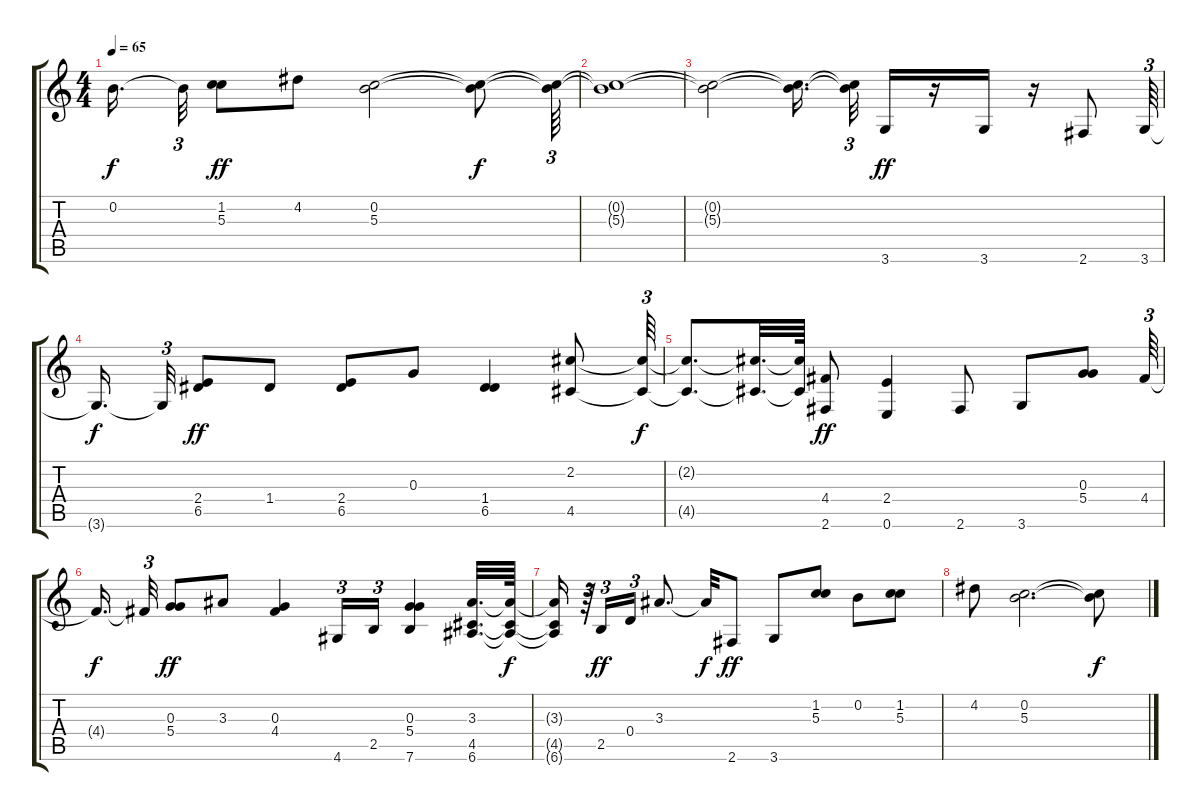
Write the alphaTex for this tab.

\track "" {instrument distortionguitar}
\staff {score tabs}
\tuning (E4 B3 G3 D3 A2 E2) {hide}
\ts (4 4)
\tempo 65
\clef g2
\ks c
0.2{t}.16{d dy f beam splitsecondary} 0.2{t}.32{tu (3 2)} (1.2 5.3).8{dy ff} 4.2.8 (0.2 5.3).2 (0.2{t} 5.3{t}).8{dy f} (0.2{t} 5.3{t}).64{tu (3 2)} |
(0.2{t} 5.3{t}).1 |
(0.2{t} 5.3{t}).2 (0.2{t} 5.3{t}).16{d beam splitsecondary} (0.2{t} 5.3{t}).32{tu (3 2)} 3.6.16{dy ff} r.16 3.6.16 r.16 2.6.8 3.6.64{tu (3 2)} |
3.6{t}.16{d dy f beam splitsecondary} 3.6{t}.32{tu (3 2)} (2.4 6.5).8{dy ff} 1.4.8 (2.4 6.5).8 0.3.8 (1.4 6.5).4 (2.2 4.5).8 (2.2{t} 4.5{t}).64{tu (3 2) dy f} |
(2.2{t} 4.5{t}).8{d} (2.2{t} 4.5{t}).32{d} (2.2{t} 4.5{t}).64 (4.4 2.6).8{dy ff} (2.4 0.6).4 2.6.8 3.6.8 (0.3 5.4).8 4.4.64{tu (3 2)} |
4.4{t}.16{d dy f beam splitsecondary} 4.4{t}.32{tu (3 2)} (0.3 5.4).8{dy ff} 3.3.8 (0.3 4.4).4 4.6.16{tu (3 2)} 2.5.16{tu (3 2)} (0.3 5.4 7.6).4 (3.3 4.5 6.6).32{d} (3.3{t} 4.5{t} 6.6{t}).64{dy f} |
(3.3{t} 4.5{t} 6.6{t}).16 r.64{tu (3 2)} 2.5.16{tu (3 2) dy ff} 0.4.16{tu (3 2)} 3.3.8{d} 3.3{t}.32{dy f} 2.6.8{dy ff} 3.6.8 (1.2 5.3).8 0.2.8 (1.2 5.3).8 |
4.2.8 (0.2 5.3).2{d} (0.2{t} 5.3{t}).8{dy f}
